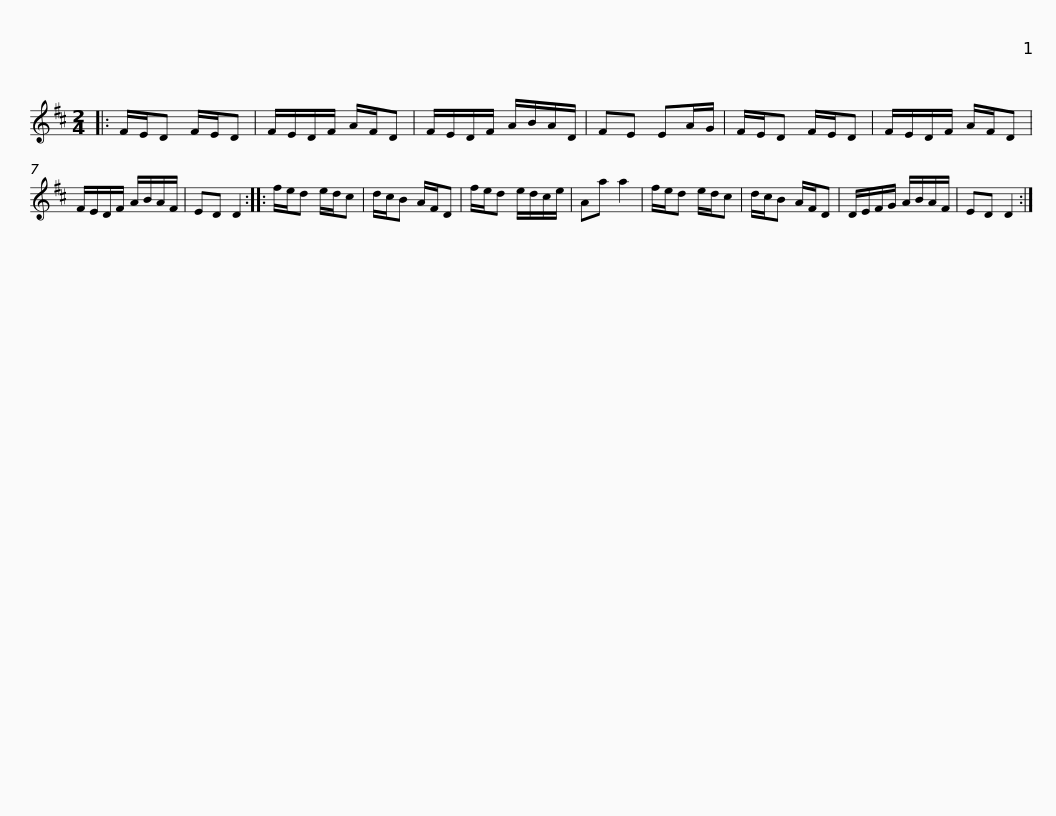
X:1
L:1/8
M:2/4
I:linebreak $
K:D
V:1 treble
V:1
|: F/E/D F/E/D | F/E/D/F/ A/F/D | F/E/D/F/ A/B/A/D/ | FE EA/G/ | F/E/D F/E/D | %5
 F/E/D/F/ A/F/D | F/E/D/F/ A/B/A/F/ |$ ED D2 :: f/e/d e/d/c | d/c/B A/F/D | %10
 f/e/d e/d/c/e/ | Aa a2 | f/e/d e/d/c | d/c/B A/F/D | D/E/F/G/ A/B/A/F/ |$ %15
 ED D2 :| %16
